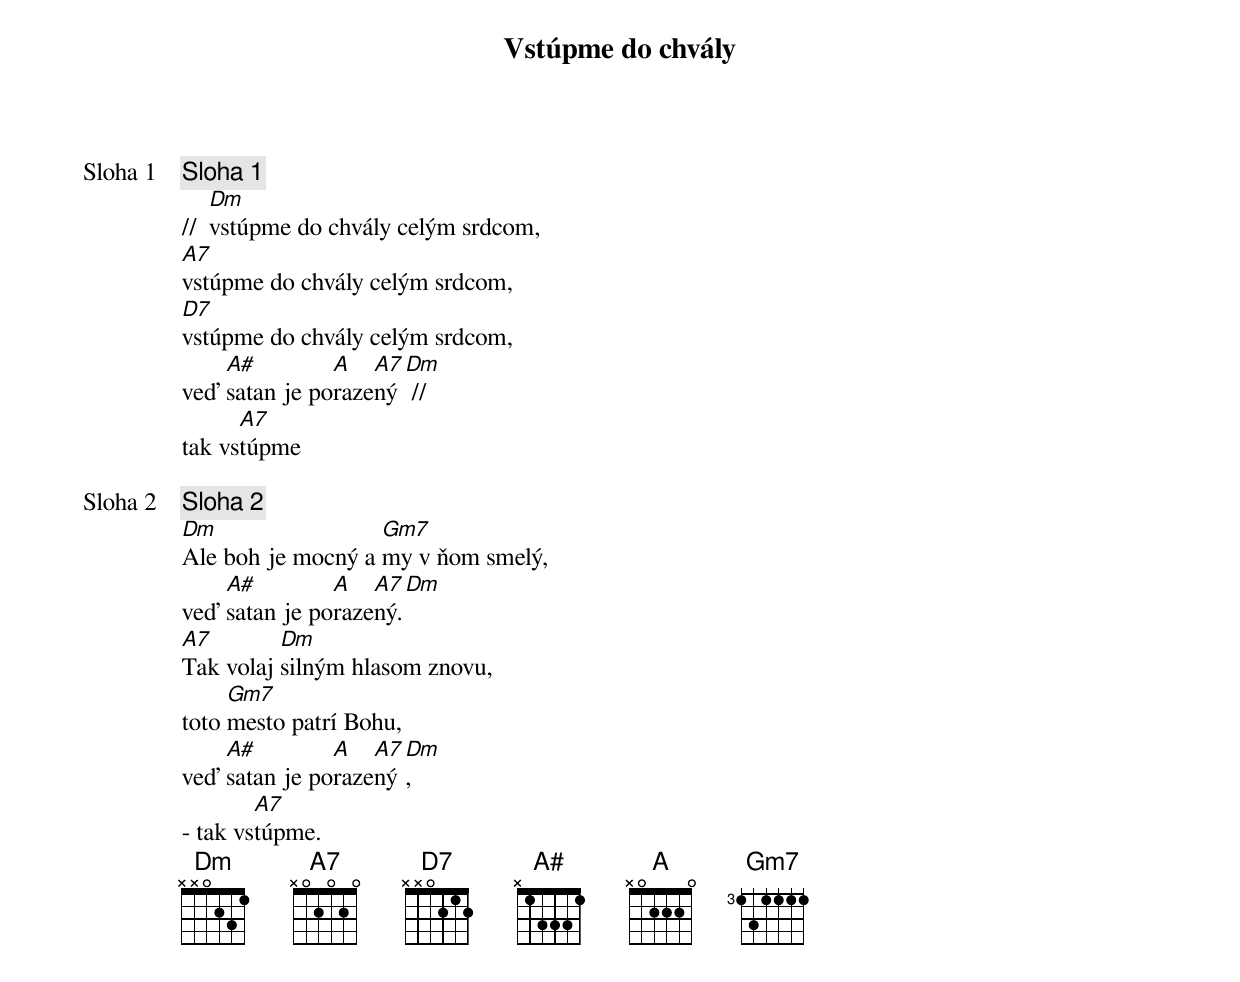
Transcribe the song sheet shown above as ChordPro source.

{title: Vstúpme do chvály}

{start_of_verse: Sloha 1}
{comment: Sloha 1}
//  [Dm]vstúpme do chvály celým srdcom,
[A7]vstúpme do chvály celým srdcom,
[D7]vstúpme do chvály celým srdcom,
veď [A#]satan je po[A]raze[A7]ný [Dm] //
tak vs[A7]túpme
{end_of_verse}

{start_of_verse: Sloha 2}
{comment: Sloha 2}
[Dm]Ale boh je mocný a [Gm7]my v ňom smelý,
veď [A#]satan je po[A]raze[A7]ný.[Dm]
[A7]Tak volaj [Dm]silným hlasom znovu,
toto [Gm7]mesto patrí Bohu,
veď [A#]satan je po[A]raze[A7]ný [Dm],
- tak vs[A7]túpme.
{end_of_verse}
